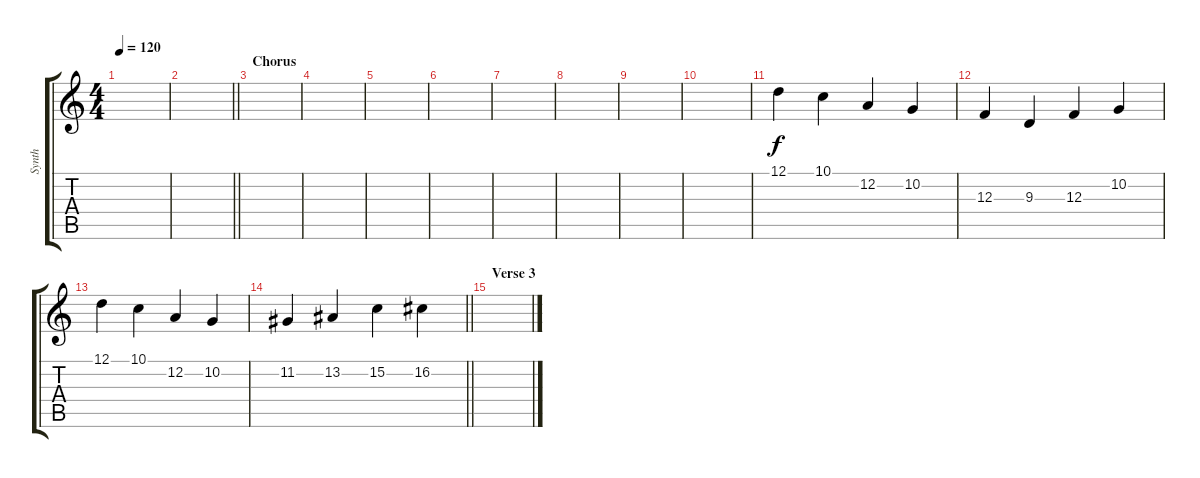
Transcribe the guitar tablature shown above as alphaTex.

\track ("Synth" "Synth") {instrument lead2sawtooth}
\staff {score tabs}
\tuning (D4 A3 F3 C3 G2 C2) {hide}
\ts (4 4)
\tempo 120
\clef g2
\ks c
|
\barLineRight lightlight
|
\section ("" "Chorus")
|
|
|
|
|
|
|
|
12.1.4 10.1.4 12.2.4 10.2.4 |
12.3.4 9.3.4 12.3.4 10.2.4 |
12.1.4 10.1.4 12.2.4 10.2.4 |
\barLineRight lightlight
11.2.4 13.2.4 15.2.4 16.2.4 |
\section ("" "Verse 3")
